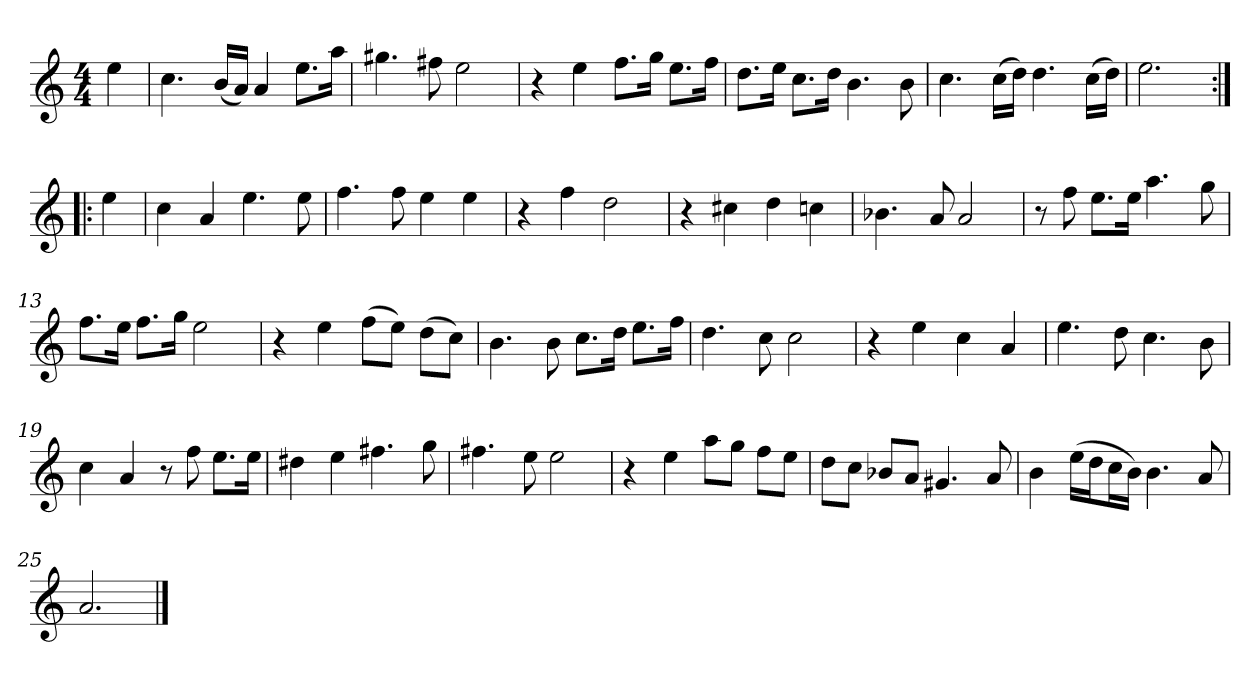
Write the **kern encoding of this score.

**kern
*part1
*staff1
*clefG2
*k[]
*a:
*M4/4
*MM120
=
4ee
=1
4.cc
(16b/LL
16a/JJ)
4a
8.ee\L
16aa\Jk
=2
4.gg#X
8ff#X
2ee
=3
4r
4ee
8.ff\L
16gg\Jk
8.ee\L
16ff\Jk
=4
8.dd\L
16ee\Jk
8.cc\L
16dd\Jk
4.b
8b
=5
4.cc
(16cc\LL
16dd\JJ)
4.dd
(16cc\LL
16dd\JJ)
=6
2.ee
=:|!|:
4ee
=7
4cc
4a
4.ee
8ee
=8
4.ff
8ff
4ee
4ee
=9
4r
4ff
2dd
=10
4r
4cc#X
4dd
4ccn
=11
4.b-X
8a
2a
=12
8r
8ff
8.ee\L
16ee\Jk
4.aa
8gg
=13
8.ff\L
16ee\Jk
8.ff\L
16gg\Jk
2ee
=14
4r
4ee
(8ff\L
8ee\J)
(8dd\L
8cc\J)
=15
4.b
8b
8.cc\L
16dd\Jk
8.ee\L
16ff\Jk
=16
4.dd
8cc
2cc
=17
4r
4ee
4cc
4a
=18
4.ee
8dd
4.cc
8b
=19
4cc
4a
8r
8ff
8.ee\L
16ee\Jk
=20
4dd#X
4ee
4.ff#X
8gg
=21
4.ff#X
8ee
2ee
=22
4r
4ee
8aa\L
8gg\J
8ff\L
8ee\J
=23
8dd\L
8cc\J
8b-X/L
8a/J
4.g#X
8a
=24
4b
(16ee\LL
16dd\J
16cc\L
16b\JJ)
4.b
8a
=25
2.a
==
*-
